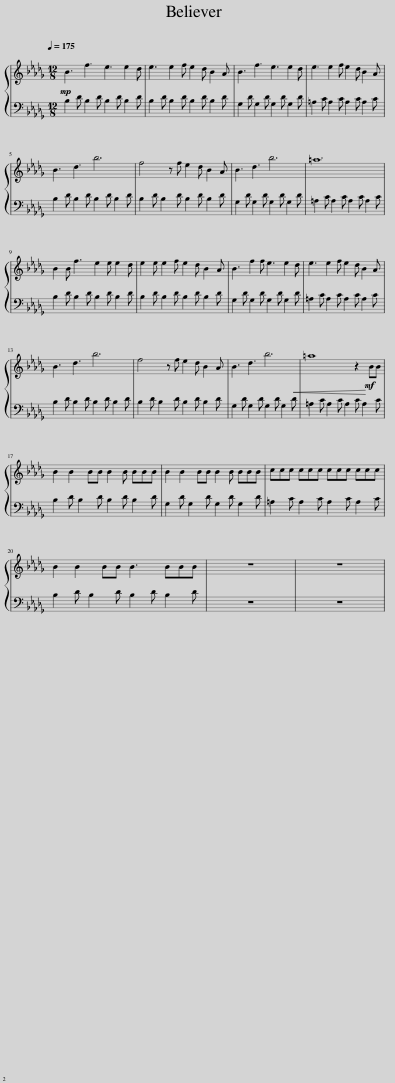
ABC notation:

X:1
%%score { 1 | 2 }
L:1/8
Q:1/4=175
M:12/8
I:linebreak $
K:Db
V:1 treble
V:2 bass
V:1
!mp! B3 f3 e3 e2 d | e3 e2 f e2 d B2 A | B3 f3 e3 e2 d | e3 e2 f e2 d B2 A |$ B3 d3 b6 | %5
 f4 z f e2 d B2 A | B3 d3 b6 | =a12 |$ B2 B f3 e2 e e2 d | e2 e e2 f e2 d B2 A | %10
 B3 f2 f e3 e2 d | e3 e2 f e2 d B2 A |$ B3 d3 b6 | f4 z f e2 d B2 A | B3 d3 b6 | %15
!<(! =a8 z2!mf! BB!<)! |$ B2 B2 BB B2 B BBB | B2 B2 BB B2 B BBB | ccc ccc ccc ccc |$ B2 B2 BB B3 BBB | %20
 z12 | z12 | %22
V:2
 B,2 D B,2 D B,2 D B,2 D | B,2 D B,2 D B,2 D B,2 D | G,2 D G,2 D G,2 D G,2 D | =A,2 C A,2 C A,2 C A,2 C |$ B,2 D B,2 D B,2 D B,2 D | %5
 B,2 D B,2 D B,2 D B,2 D | G,2 D G,2 D G,2 D G,2 D | =A,2 C A,2 C A,2 C A,2 C |$ B,2 D B,2 D B,2 D B,2 D | B,2 D B,2 D B,2 D B,2 D | %10
 G,2 D G,2 D G,2 D G,2 D | =A,2 C A,2 C A,2 C A,2 C |$ B,2 D B,2 D B,2 D B,2 D | B,2 D B,2 D B,2 D B,2 D | G,2 D G,2 D G,2 D G,2 D | %15
 =A,2 C A,2 C A,2 C A,2 C |$ B,2 D B,2 D B,2 D B,2 D | G,2 D G,2 D G,2 D G,2 D | =A,2 C A,2 C A,2 C A,2 C |$ B,2 D B,2 D B,2 D B,2 D | %20
 z12 | z12 | %22
